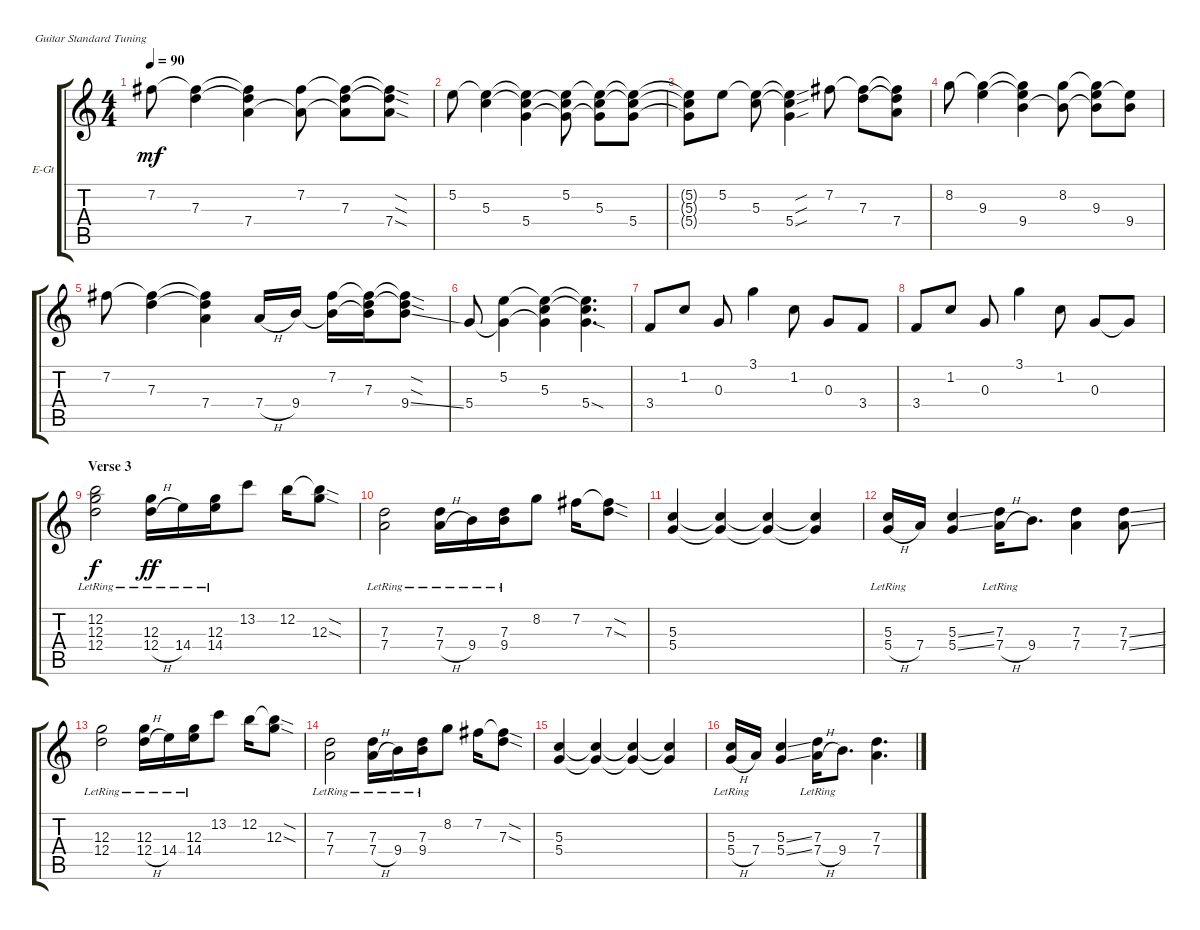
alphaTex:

\defaultSystemsLayout 4
\bracketExtendMode groupsimilarinstruments
\firstSystemTrackNameOrientation horizontal
\otherSystemsTrackNameOrientation horizontal
\track ("Lead Guitar" "E-Gt") {instrument overdrivenguitar}
\staff {score tabs}
\tuning (E4 B3 G3 D3 A2 E2)
\ts (4 4)
\tempo 90
\clef g2
\scale
0.333333
\ks c
7.2.8{dy mf} (7.3 7.2{t}).4 (7.4 7.2{t} 7.3{t}).4 (7.2 7.4{t}).8 (7.3 7.4{t} 7.2{t}).8 (7.4{sod} 7.2{sod t} 7.3{sod t}).8 |
\scale
0.333333 5.2.8 (5.3 5.2{t}).4 (5.4 5.2{t} 5.3{t}).4 (5.2 5.3{t} 5.4{t}).8 (5.3 5.4{t} 5.2{t}).8 (5.4 5.2{t} 5.3{t}).8 |
\scale
0.333333 (5.2{t} 5.3{t} 5.4{t}).8 5.2.8 (5.3 5.2{t}).8 (5.4{sou} 5.2{sou t} 5.3{sou t}).4 7.2.8 (7.3 7.2{t}).8 (7.4 7.2{t} 7.3{t}).8 |
\scale
0.333333 8.2.8 (9.3 8.2{t}).4 (9.4 8.2{t} 9.3{t}).4 (8.2 9.4{t}).8 (9.3 8.2{t} 9.4{t}).8 (9.4 9.3{t}).8 |
\scale
0.333333 7.2.8 (7.3 7.2{t}).4 (7.4 7.2{t} 7.3{t}).4 7.4{h}.16 9.4.16 (7.2 9.4{t}).16 (7.3 9.4{t} 7.2{t}).16 (9.4{ss} 7.2{sod t} 7.3{sod t}).8 |
\scale
0.333333 5.4.8 (5.2 5.4{t}).4 (5.3 5.4{t} 5.2{t}).4 (5.4{sod} 5.2{t} 5.3{t}).4{d} |
\scale
0.333333 3.4.8 1.2.8 0.3.8 3.1.4 1.2.8 0.3.8 3.4.8 |
\scale
0.333333 3.4.8 1.2.8 0.3.8 3.1.4 1.2.8 0.3.8 0.3{t}.8 |
\section ("" "Verse 3")
\scale
0.333333 (12.4{lr} 12.3{lr} 12.2{lr}).2{dy f} (12.4{h lr} 12.3{lr}).16{dy ff} 14.4{lr}.16 (14.4{lr} 12.3{lr}).16 13.2.8 12.2.16 (12.2{sod t} 12.3{sod}).8 |
\scale
0.333333 (7.4{lr} 7.3{lr}).2 (7.4{h lr} 7.3{lr}).16 9.4{lr}.16 (9.4{lr} 7.3{lr}).16 8.2.8 7.2.16 (7.2{sod t} 7.3{sod}).8 |
\scale
0.333333 (5.3 5.4).4 (5.3{t} 5.4{t}).4 (5.4{t} 5.3{t}).4 (5.3{t} 5.4{t}).4 |
\scale
0.333333 (5.4{h} 5.3{lr}).16 7.4.16 (5.4{ss} 5.3{ss}).4 (7.4{h} 7.3{lr}).16 9.4.8{d} (7.4 7.3).4 (7.3{ss} 7.4{ss}).8 |
\scale
0.333333 (12.4{lr} 12.3{lr}).2 (12.4{h lr} 12.3{lr}).16 14.4{lr}.16 (14.4{lr} 12.3{lr}).16 13.2.8 12.2.16 (12.2{sod t} 12.3{sod}).8 |
\scale
0.333333 (7.4{lr} 7.3{lr}).2 (7.4{h lr} 7.3{lr}).16 9.4{lr}.16 (9.4{lr} 7.3{lr}).16 8.2.8 7.2.16 (7.2{sod t} 7.3{sod}).8 |
\scale
0.333333 (5.3 5.4).4 (5.3{t} 5.4{t}).4 (5.4{t} 5.3{t}).4 (5.3{t} 5.4{t}).4 |
\scale
0.333333 (5.4{h} 5.3{lr}).16 7.4.16 (5.4{ss} 5.3{ss}).4 (7.4{h} 7.3{lr}).16 9.4.8{d} (7.4 7.3).4{d}
